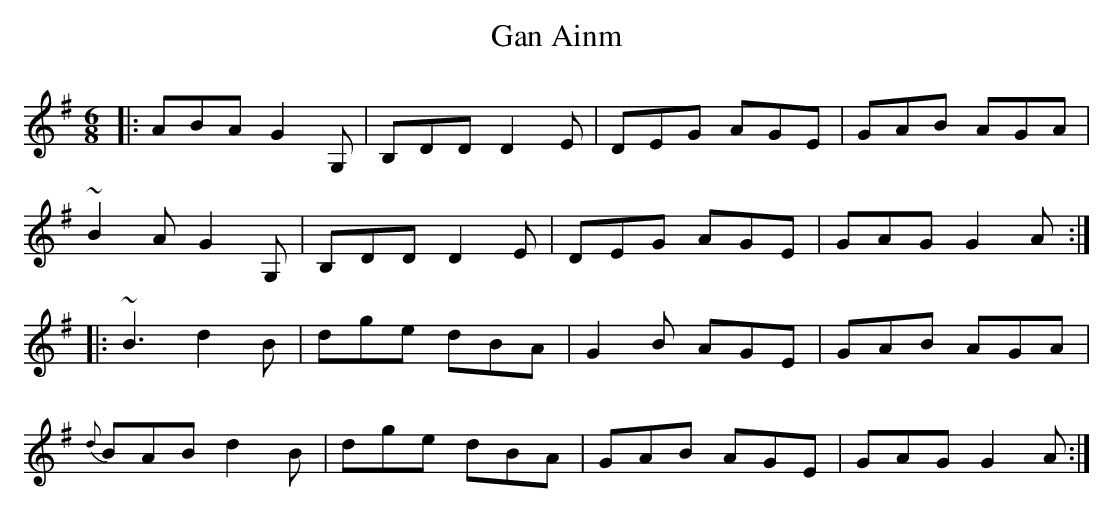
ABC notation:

X:1
T:Gan Ainm
M:6/8
L:1/8
K:G
|:ABA G2G,|B,DD D2E|DEG AGE|GAB AGA|!
~B2A G2G,|B,DD D2E|DEG AGE|GAG G2A:|!
|:~B3 d2B|dge dBA|G2B AGE|GAB AGA|!
{d}BAB d2B|dge dBA|GAB AGE|GAG G2A:|!
